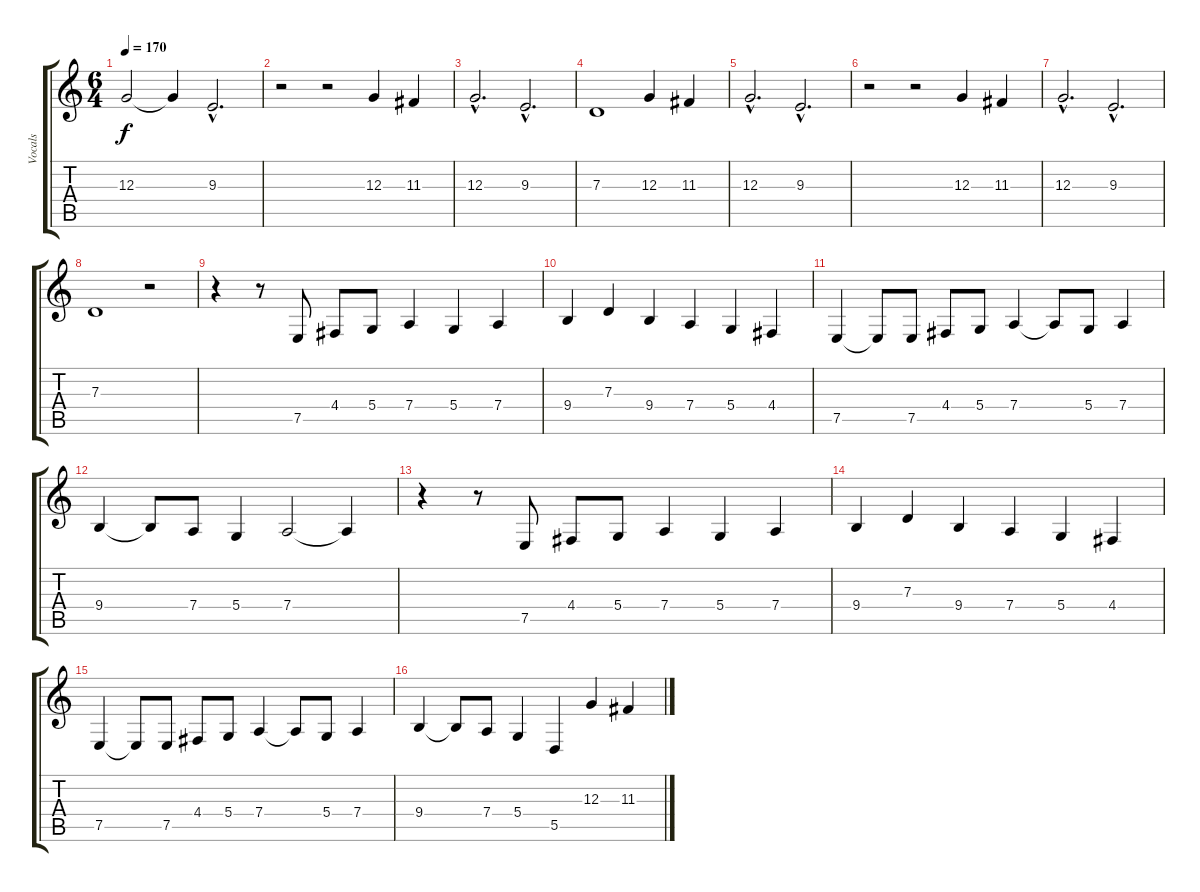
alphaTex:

\track ("Vocals" "Vocals") {instrument choiraahs}
\staff {score tabs}
\tuning (E4 B3 G3 D3 A2 E2) {hide}
\ts (6 4)
\tempo 170
\clef g2
\ks c
12.3.2{dy f} 12.3{t}.4 9.3{hac}.2{d} |
r.2 r.2 12.3.4 11.3.4 |
12.3{hac}.2{d} 9.3{hac}.2{d} |
7.3.1 12.3.4 11.3.4 |
12.3{hac}.2{d} 9.3{hac}.2{d} |
r.2 r.2 12.3.4 11.3.4 |
12.3{hac}.2{d} 9.3{hac}.2{d} |
7.3.1 r.2 |
r.4 r.8 7.5.8 4.4.8 5.4.8 7.4.4 5.4.4 7.4.4 |
9.4.4 7.3.4 9.4.4 7.4.4 5.4.4 4.4.4 |
7.5.4 7.5{t}.8 7.5.8 4.4.8 5.4.8 7.4.4 7.4{t}.8 5.4.8 7.4.4 |
9.4.4 9.4{t}.8 7.4.8 5.4.4 7.4.2 7.4{t}.4 |
r.4 r.8 7.5.8 4.4.8 5.4.8 7.4.4 5.4.4 7.4.4 |
9.4.4 7.3.4 9.4.4 7.4.4 5.4.4 4.4.4 |
7.5.4 7.5{t}.8 7.5.8 4.4.8 5.4.8 7.4.4 7.4{t}.8 5.4.8 7.4.4 |
9.4.4 9.4{t}.8 7.4.8 5.4.4 5.5.4 12.3.4 11.3.4
